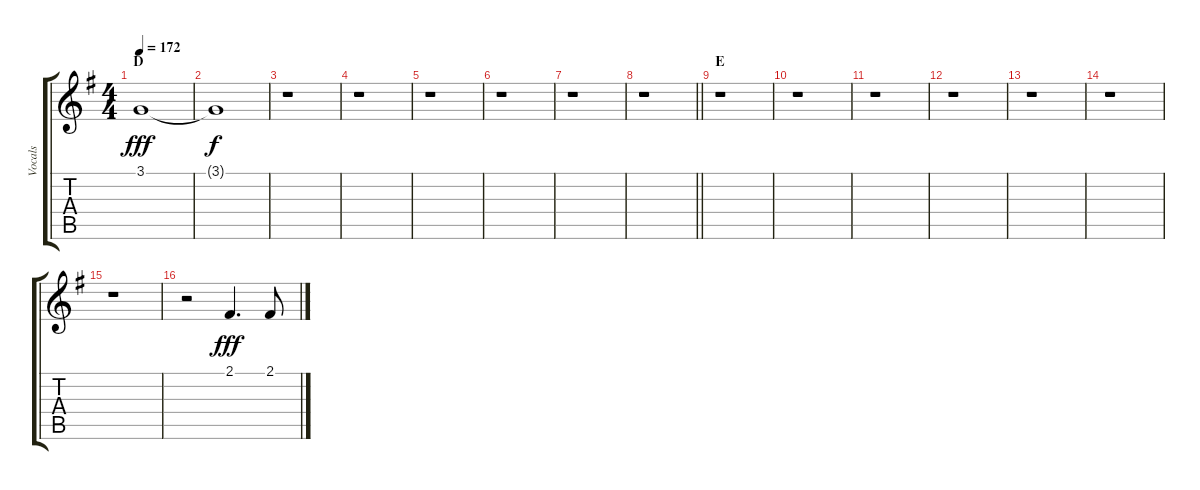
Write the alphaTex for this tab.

\track ("Vocals" "Vocals") {instrument voiceoohs}
\staff {score tabs}
\tuning (E4 B3 G3 D3 A2 E2) {hide}
\ts (4 4)
\section ("" "D")
\tempo 172
\clef g2
\ks g
3.1{t}.1{dy fff} |
3.1{t}.1{dy f} |
r.1 |
r.1 |
r.1 |
r.1 |
r.1 |
\barLineRight lightlight
r.1 |
\section ("" "E")
r.1 |
r.1 |
r.1 |
r.1 |
r.1 |
r.1 |
r.1 |
r.2 2.1.4{d dy fff} 2.1.8
